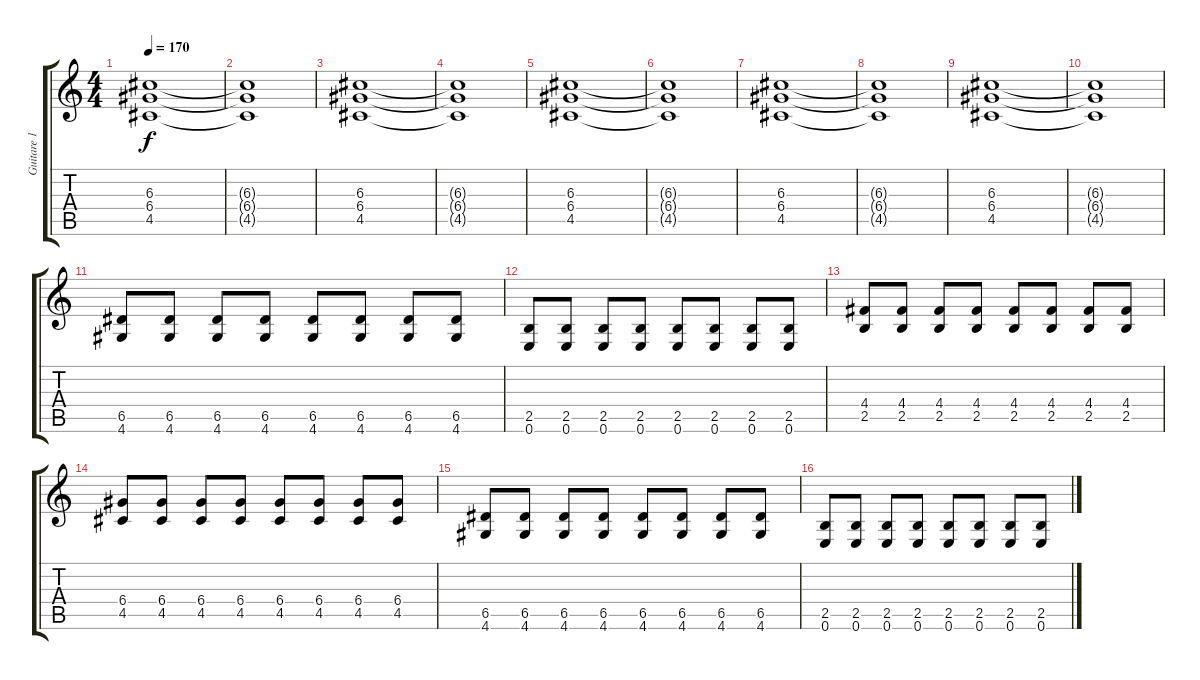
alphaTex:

\track ("Guitare 1" "Guitare 1") {instrument acousticguitarsteel}
\staff {score tabs}
\tuning (E4 B3 G3 D3 A2 E2) {hide}
\ts (4 4)
\tempo 170
\clef g2
\ks c
(6.3 6.4 4.5).1{dy f} |
(6.3{t} 6.4{t} 4.5{t}).1 |
(6.3 6.4 4.5).1 |
(6.3{t} 6.4{t} 4.5{t}).1 |
(6.3 6.4 4.5).1 |
(6.3{t} 6.4{t} 4.5{t}).1 |
(6.3 6.4 4.5).1 |
(6.3{t} 6.4{t} 4.5{t}).1 |
(6.3 6.4 4.5).1 |
(6.3{t} 6.4{t} 4.5{t}).1 |
(6.5 4.6).8 (6.5 4.6).8 (6.5 4.6).8 (6.5 4.6).8 (6.5 4.6).8 (6.5 4.6).8 (6.5 4.6).8 (6.5 4.6).8 |
(2.5 0.6).8 (2.5 0.6).8 (2.5 0.6).8 (2.5 0.6).8 (2.5 0.6).8 (2.5 0.6).8 (2.5 0.6).8 (2.5 0.6).8 |
(4.4 2.5).8 (4.4 2.5).8 (4.4 2.5).8 (4.4 2.5).8 (4.4 2.5).8 (4.4 2.5).8 (4.4 2.5).8 (4.4 2.5).8 |
(6.4 4.5).8 (6.4 4.5).8 (6.4 4.5).8 (6.4 4.5).8 (6.4 4.5).8 (6.4 4.5).8 (6.4 4.5).8 (6.4 4.5).8 |
(6.5 4.6).8 (6.5 4.6).8 (6.5 4.6).8 (6.5 4.6).8 (6.5 4.6).8 (6.5 4.6).8 (6.5 4.6).8 (6.5 4.6).8 |
(2.5 0.6).8 (2.5 0.6).8 (2.5 0.6).8 (2.5 0.6).8 (2.5 0.6).8 (2.5 0.6).8 (2.5 0.6).8 (2.5 0.6).8
